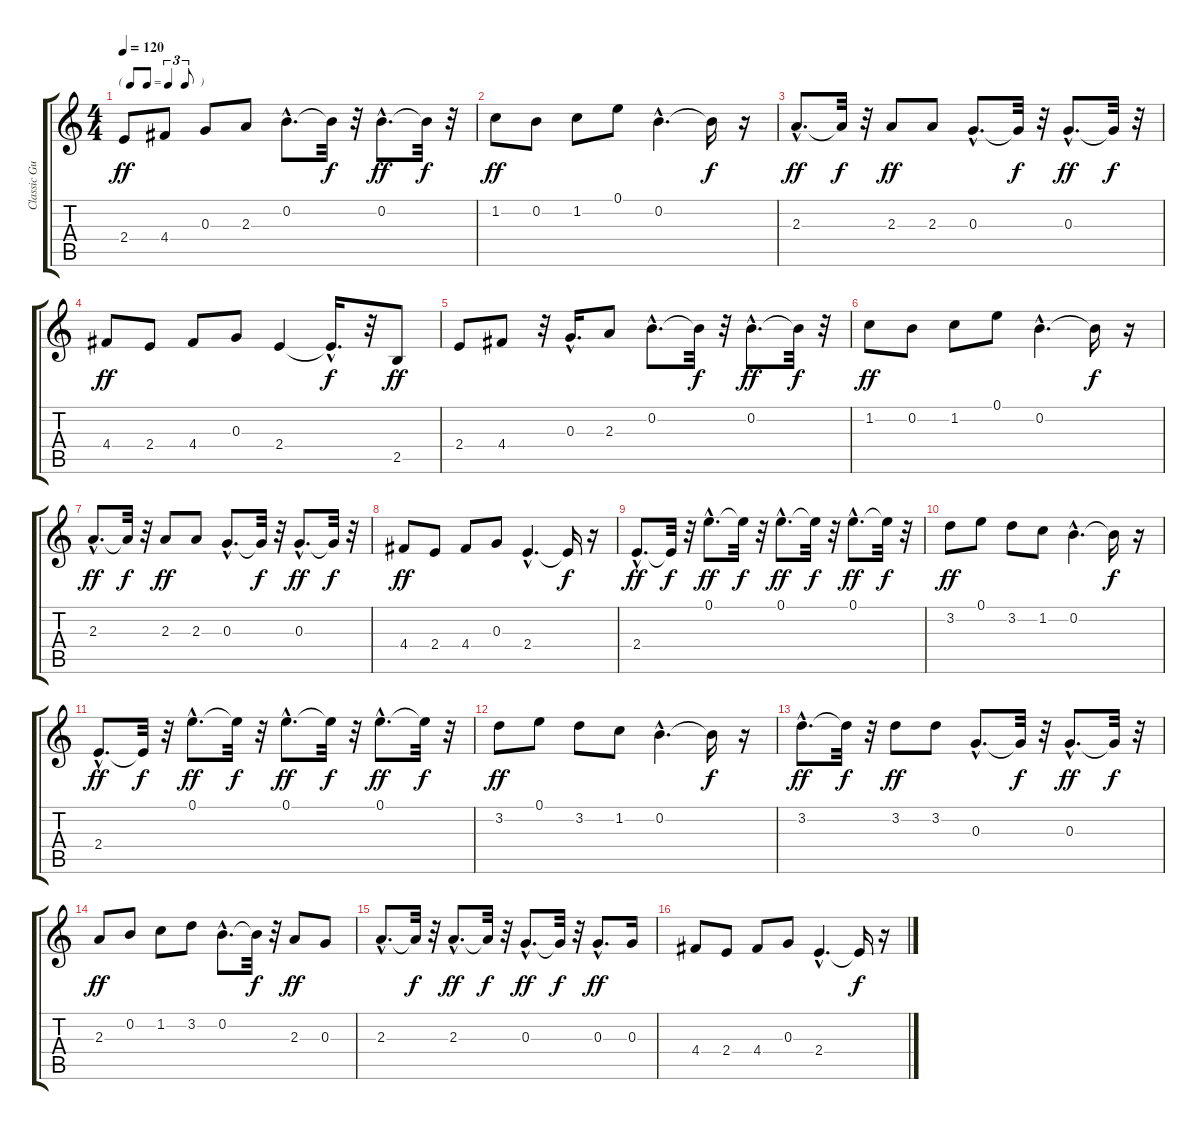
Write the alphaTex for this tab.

\track ("Classic Guitar" "Classic Gu") {instrument acousticguitarnylon}
\staff {score tabs}
\tuning (E4 B3 G3 D3 A2 E2) {hide}
\ts (4 4)
\tf triplet8th
\tempo 120
\clef g2
\ks c
2.4.8{dy ff instrument acousticguitarnylon} 4.4.8 0.3.8 2.3.8 0.2{hac}.8{d} 0.2{t}.32{dy f} r.32 0.2{hac}.8{d dy ff} 0.2{t}.32{dy f} r.32 |
1.2.8{dy ff} 0.2.8 1.2.8 0.1.8 0.2{hac}.4{d} 0.2{t}.16{dy f} r.16 |
2.3{hac}.8{d dy ff} 2.3{t}.32{dy f} r.32 2.3.8{dy ff} 2.3.8 0.3{hac}.8{d} 0.3{t}.32{dy f} r.32 0.3{hac}.8{d dy ff} 0.3{t}.32{dy f} r.32 |
4.4.8{dy ff} 2.4.8 4.4.8 0.3.8 2.4.4 2.4{hac t}.16{d dy f} r.32 2.5.8{dy ff} |
2.4.8 4.4.8 r.32 0.3{hac}.16{d} 2.3.8 0.2{hac}.8{d} 0.2{t}.32{dy f} r.32 0.2{hac}.8{d dy ff} 0.2{t}.32{dy f} r.32 |
1.2.8{dy ff} 0.2.8 1.2.8 0.1.8 0.2{hac}.4{d} 0.2{t}.16{dy f} r.16 |
2.3{hac}.8{d dy ff} 2.3{t}.32{dy f} r.32 2.3.8{dy ff} 2.3.8 0.3{hac}.8{d} 0.3{t}.32{dy f} r.32 0.3{hac}.8{d dy ff} 0.3{t}.32{dy f} r.32 |
4.4.8{dy ff} 2.4.8 4.4.8 0.3.8 2.4{hac}.4{d} 2.4{t}.16{dy f} r.16 |
2.4{hac}.8{d dy ff} 2.4{t}.32{dy f} r.32 0.1{hac}.8{d dy ff} 0.1{t}.32{dy f} r.32 0.1{hac}.8{d dy ff} 0.1{t}.32{dy f} r.32 0.1{hac}.8{d dy ff} 0.1{t}.32{dy f} r.32 |
3.2.8{dy ff} 0.1.8 3.2.8 1.2.8 0.2{hac}.4{d} 0.2{t}.16{dy f} r.16 |
2.4{hac}.8{d dy ff} 2.4{t}.32{dy f} r.32 0.1{hac}.8{d dy ff} 0.1{t}.32{dy f} r.32 0.1{hac}.8{d dy ff} 0.1{t}.32{dy f} r.32 0.1{hac}.8{d dy ff} 0.1{t}.32{dy f} r.32 |
3.2.8{dy ff} 0.1.8 3.2.8 1.2.8 0.2{hac}.4{d} 0.2{t}.16{dy f} r.16 |
3.2{hac}.8{d dy ff} 3.2{t}.32{dy f} r.32 3.2.8{dy ff} 3.2.8 0.3{hac}.8{d} 0.3{t}.32{dy f} r.32 0.3{hac}.8{d dy ff} 0.3{t}.32{dy f} r.32 |
2.3.8{dy ff} 0.2.8 1.2.8 3.2.8 0.2{hac}.8{d} 0.2{t}.32{dy f} r.32 2.3.8{dy ff} 0.3.8 |
2.3{hac}.8{d} 2.3{t}.32{dy f} r.32 2.3{hac}.8{d dy ff} 2.3{t}.32{dy f} r.32 0.3{hac}.8{d dy ff} 0.3{t}.32{dy f} r.32 0.3{hac}.8{d dy ff} 0.3.16 |
4.4.8 2.4.8 4.4.8 0.3.8 2.4{hac}.4{d} 2.4{t}.16{dy f} r.16
